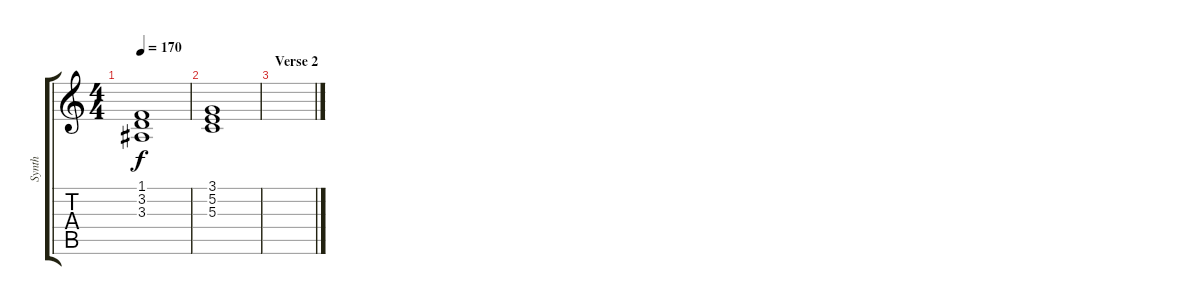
\track ("Synth" "Synth") {instrument stringensemble1}
\staff {score tabs}
\tuning (E4 B3 G3 D3 A2 E2) {hide}
\ts (4 4)
\tempo 170
\clef g2
\ks c
(1.1 3.2 3.3).1{dy f} |
(3.1 5.2 5.3).1 |
\section ("" "Verse 2")
